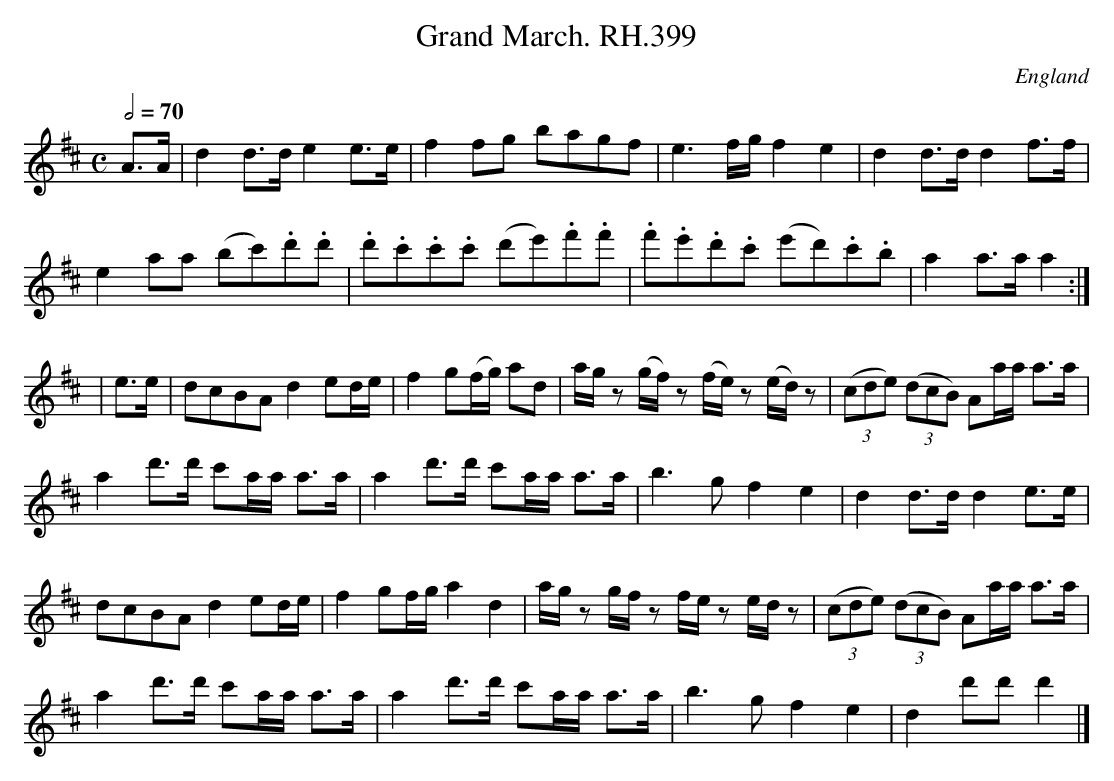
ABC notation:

X:1
T:Grand March. RH.399
O:England
M:C
L:1/8
Q:2/4=70
K:D
A>A|d2d>de2e>e|f2fg bagf|\
e3f/g/f2e2|d2d>dd2f>f|
e2aa (bc').d'.d'|.d'.c'.c'.c' (d'e').f'.f'|\
.f'.e'.d'.c' (e'd').c'.b|a2a>aa2:|
|e>e|dcBA d2ed/e/|f2g(f/g/) ad|\
a/g/ z(g/f/) z(f/e/) z(e/d/)z|((3cde) ((3dcB) Aa/a/ a>a|
a2d'>d' c'a/a/ a>a|a2d'>d' c'a/a/ a>a|\
b3gf2e2|d2d>dd2e>e|
dcBAd2ed/e/|f2gf/g/a2d2|\
a/g/ zg/f/ zf/e/ ze/d/z|((3cde) ((3dcB) Aa/a/ a>a|
a2d'>d' c'a/a/ a>a|a2d'>d' c'a/a/ a>a|\
b3gf2e2|d2d'd'd'2|]
